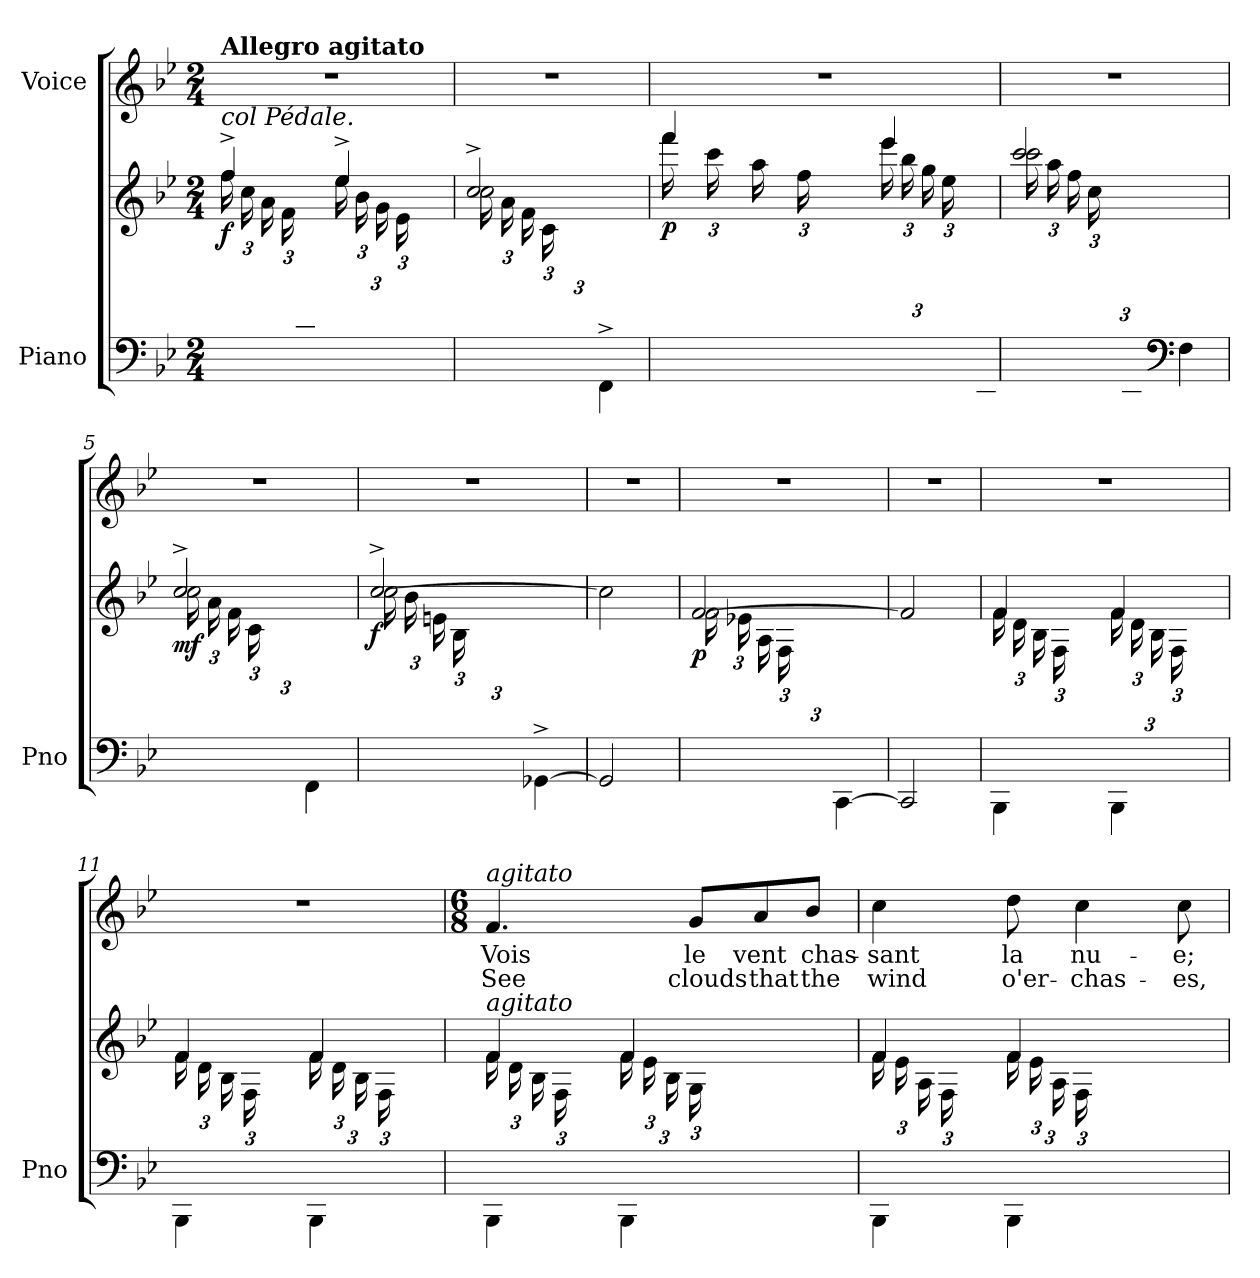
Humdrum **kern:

**kern	**kern	**dynam	**kern	**text	**text
*part2	*part2	*part2	*part1	*part1	*part1
*staff3	*staff2	*staff2/3	*staff1	*staff1	*staff1
*I"Piano	*	*	*I"Voice	*	*
*I'Pno	*	*	*	*	*
*clefF4	*clefG2	*	*clefG2	*	*
*k[b-e-]	*k[b-e-]	*	*k[b-e-]	*	*
*M2/4	*M2/4	*	*M2/4	*	*
*MM156	*MM156	*	*MM156	*	*
=1	=1	=1	=1	=1	=1
*^	*^	*	*	*	*
*	*	*	*Xbrackettup	*	*	*	*
!	!	!	!	!	!LO:TX:a:B:t=Allegro agitato	!	!
!	!	!LO:TX:i:t=col Pédale.	!	!	!	!	!
!	!	!	!	!LO:DY:b	!	!	!
6ryy	2ryy	(4ff^/	24ff\LL	f	2r	.	.
.	.	.	24cc\	.	.	.	.
.	.	.	24a\	.	.	.	.
.	.	.	24f\	.	.	.	.
24c/	.	.	12ryy	.	.	.	.
24F/JJ)	.	.	.	.	.	.	.
6ryy	.	(4ee-^/	24ee-\LL	.	.	.	.
.	.	.	24b-\	.	.	.	.
.	.	.	24g\	.	.	.	.
.	.	.	24e-\	.	.	.	.
24G/	.	.	12ryy	.	.	.	.
24C/JJ)	.	.	.	.	.	.	.
=2	=2	=2	=2	=2	=2	=2	=2
!	!	!	!LO:N:head=open	!	!	!	!
6ryy	2ryy	(2cc^/	24cc\LL	.	2r	.	.
.	.	.	24a\	.	.	.	.
.	.	.	24f\	.	.	.	.
.	.	.	24c\	.	.	.	.
24A/	.	.	3ryy	.	.	.	.
24C/JJ	.	.	.	.	.	.	.
4FF^<\)	.	.	.	.	.	.	.
=3	=3	=3	=3	=3	=3	=3	=3
!	!	!	!	!LO:DY:b	!	!	!
6ryy	4ryy	(4fff/	24fff\LL	p	2r	.	.
.	.	.	24ccc\	.	.	.	.
.	.	.	24aa\	.	.	.	.
.	.	.	24ff\	.	.	.	.
*clefG2	*	*	*	*	*	*	*
24cc/	.	.	12ryy	.	.	.	.
24f/JJ)	.	.	.	.	.	.	.
6ryy	4ryy	(4eee-/	24eee-\LL	.	.	.	.
.	.	.	24bb-\	.	.	.	.
.	.	.	24gg\	.	.	.	.
.	.	.	24ee-\	.	.	.	.
24g/	.	.	12ryy	.	.	.	.
24c/JJ)	.	.	.	.	.	.	.
=4	=4	=4	=4	=4	=4	=4	=4
!	!	!	!LO:N:head=open	!	!	!	!
6ryy	4ryy	(2ccc/	24ccc\LL	.	2r	.	.
.	.	.	24aa\	.	.	.	.
.	.	.	24ff\	.	.	.	.
.	.	.	24cc\	.	.	.	.
24a/	.	.	3ryy	.	.	.	.
24c/JJ	.	.	.	.	.	.	.
*clefF4	*	*	*	*	*	*	*
4F\)	4ryy	.	.	.	.	.	.
=5	=5	=5	=5	=5	=5	=5	=5
!	!	!	!LO:N:head=open	!LO:DY:b	!	!	!
6ryy	2ryy	(2cc^/	24cc\LL	mf	2r	.	.
.	.	.	24a\	.	.	.	.
.	.	.	24f\	.	.	.	.
.	.	.	24c\	.	.	.	.
24A/	.	.	3ryy	.	.	.	.
24C/JJ	.	.	.	.	.	.	.
4FF\)	.	.	.	.	.	.	.
=6	=6	=6	=6	=6	=6	=6	=6
!	!	!	!LO:N:head=open	!LO:DY:b	!	!	!
6ryy	2ryy	([2cc^/	24cc\LL	f	2r	.	.
.	.	.	24b-\	.	.	.	.
.	.	.	24en\	.	.	.	.
.	.	.	24B-\	.	.	.	.
24G-X/	.	.	3ryy	.	.	.	.
24D-X/JJ	.	.	.	.	.	.	.
[4GG-X^<\)	.	.	.	.	.	.	.
*v	*v	*	*	*	*	*	*
*	*v	*v	*	*	*	*
=7	=7	=7	=7	=7	=7
2GG-/]	2cc\]	.	2r	.	.
=8	=8	=8	=8	=8	=8
*^	*^	*	*	*	*
!	!	!	!LO:N:head=open	!LO:DY:b	!	!	!
6ryy	2ryy	([2f/	24f\LL	p	2r	.	.
.	.	.	24e-X\	.	.	.	.
.	.	.	24A\	.	.	.	.
.	.	.	24F\	.	.	.	.
24C/	.	.	3ryy	.	.	.	.
24FF/JJ	.	.	.	.	.	.	.
[4CC\)	.	.	.	.	.	.	.
*v	*v	*	*	*	*	*	*
*	*v	*v	*	*	*	*
=9	=9	=9	=9	=9	=9
2CC/]	2f/]	.	2r	.	.
=10	=10	=10	=10	=10	=10
*^	*^	*	*	*	*
6ryy	4BBB-\	(4f/	24f\LL	.	2r	.	.
.	.	.	24d\	.	.	.	.
.	.	.	24B-\	.	.	.	.
.	.	.	24F\	.	.	.	.
24BB-/	.	.	12ryy	.	.	.	.
24FF/JJ)	.	.	.	.	.	.	.
6ryy	4BBB-\	(4f/	24f\LL	.	.	.	.
.	.	.	24d\	.	.	.	.
.	.	.	24B-\	.	.	.	.
.	.	.	24F\	.	.	.	.
24BB-/	.	.	12ryy	.	.	.	.
24FF/JJ)	.	.	.	.	.	.	.
=11	=11	=11	=11	=11	=11	=11	=11
6ryy	4BBB-\	(4f/	24f\LL	.	2r	.	.
.	.	.	24d\	.	.	.	.
.	.	.	24B-\	.	.	.	.
.	.	.	24F\	.	.	.	.
24BB-/	.	.	12ryy	.	.	.	.
24FF/JJ)	.	.	.	.	.	.	.
6ryy	4BBB-\	(4f/	24f\LL	.	.	.	.
.	.	.	24d\	.	.	.	.
.	.	.	24B-\	.	.	.	.
.	.	.	24F\	.	.	.	.
24BB-/	.	.	12ryy	.	.	.	.
24FF/JJ)	.	.	.	.	.	.	.
=12	=12	=12	=12	=12	=12	=12	=12
*	*	*	*	*	*M6/8	*	*
!	!	!	!	!	!LO:TX:i:t=agitato	!	!
!	!	!LO:TX:i:t=agitato	!	!	!	!	!
6ryy	4BBB-\	(4f/	24f\LL	.	4.f/	Vois	See
.	.	.	24d\	.	.	.	.
.	.	.	24B-\	.	.	.	.
.	.	.	24F\	.	.	.	.
24BB-/	.	.	12ryy	.	.	.	.
24FF/JJ)	.	.	.	.	.	.	.
6ryy	4BBB-\	(4f/	24f\LL	.	.	.	.
.	.	.	24e-\	.	.	.	.
.	.	.	24B-\	.	.	.	.
.	.	.	24G\	.	8g/L	le	clouds
24BB-/	.	.	4ryy	.	.	.	.
24FF/JJ)	.	.	.	.	.	.	.
4ryy	4ryy	4ryy	.	.	8a/	vent	that
.	.	.	.	.	8b-/J	chas-	the
.	.	.	12ryy	.	.	.	.
=13	=13	=13	=13	=13	=13	=13	=13
6ryy	4BBB-\	(4f/	24f\LL	.	4cc\	-sant	wind
.	.	.	24e-\	.	.	.	.
.	.	.	24A\	.	.	.	.
.	.	.	24F\	.	.	.	.
24BB-/	.	.	12ryy	.	.	.	.
24FF/JJ)	.	.	.	.	.	.	.
6ryy	4BBB-\	(4f/	24f\LL	.	8dd\	la	o'er-
.	.	.	24e-\	.	.	.	.
.	.	.	24A\	.	.	.	.
.	.	.	24F\	.	4cc\	nu-	-chas-
24BB-/	.	.	4ryy	.	.	.	.
24FF/JJ)	.	.	.	.	.	.	.
4ryy	4ryy	4ryy	.	.	.	.	.
.	.	.	.	.	8cc\	-e;	-es,
.	.	.	12ryy	.	.	.	.
*v	*v	*	*	*	*	*	*
*	*v	*v	*	*	*	*
=	=	=	=	=	=
*-	*-	*-	*-	*-	*-
